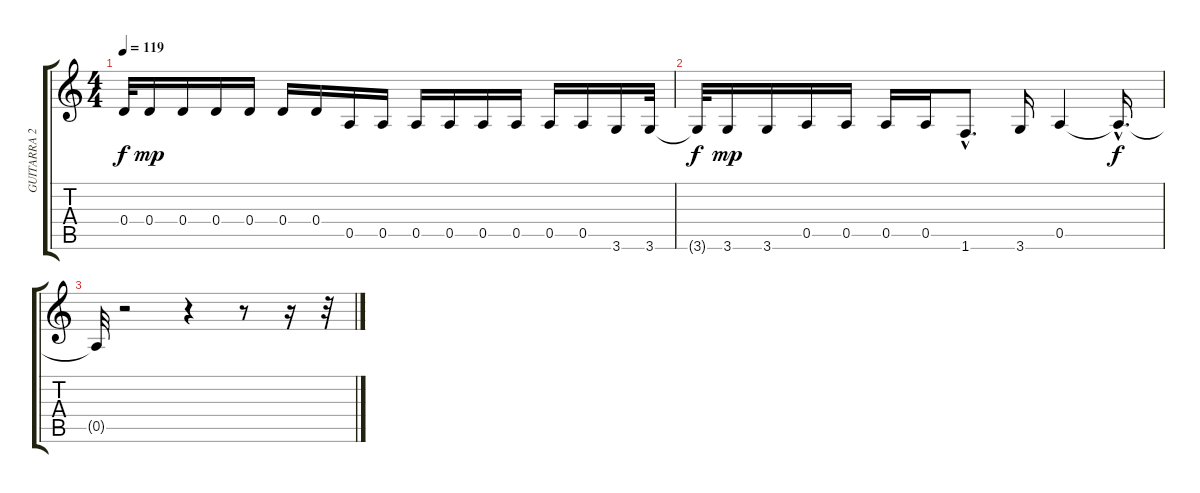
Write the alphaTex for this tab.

\track ("GUITARRA 2" "GUITARRA 2") {instrument distortionguitar}
\staff {score tabs}
\tuning (E4 B3 G3 D3 A2 E2) {hide}
\ts (4 4)
\tempo 119
\clef g2
\ks c
0.4{t}.32{dy f} 0.4.16{dy mp} 0.4.16 0.4.16 0.4.16 0.4.16 0.4.16 0.5.16 0.5.16 0.5.16 0.5.16 0.5.16 0.5.16 0.5.16 0.5.16 3.6.16 3.6.32 |
3.6{t}.32{dy f} 3.6.16{dy mp} 3.6.16 0.5.16 0.5.16 0.5.16 0.5.16 1.6{hac}.8{d} 3.6.16 0.5.4 0.5{hac t}.16{d dy f} |
0.5{t}.32 r.2 r.4 r.8 r.16 r.32
